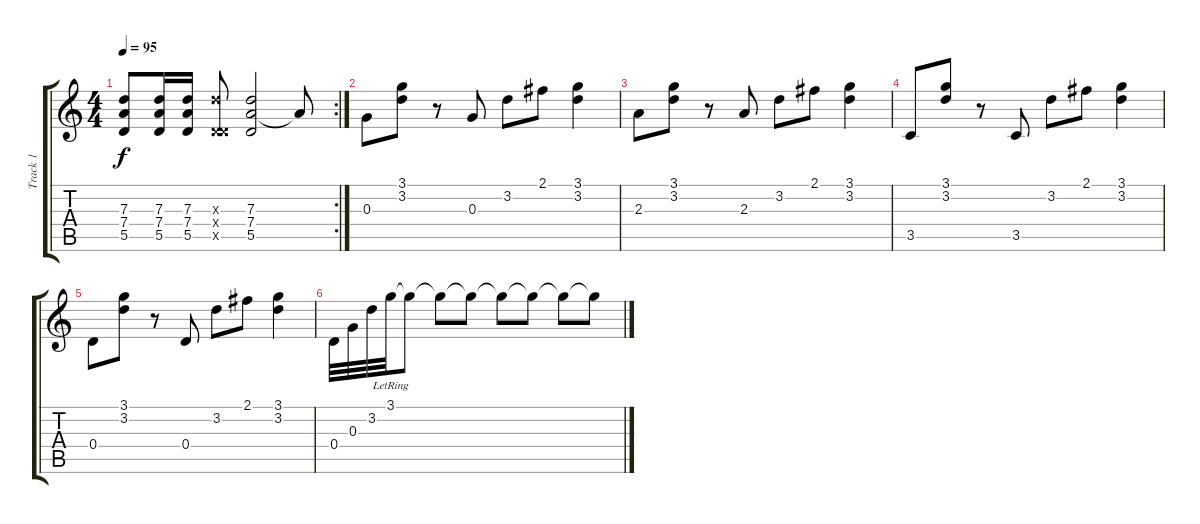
\track ("Track 1" "Track 1") {instrument acousticguitarsteel}
\staff {score tabs}
\tuning (E4 B3 G3 D3 A2 E2) {hide}
\rc 2
\ts (4 4)
\tempo 95
\clef g2
\ks c
(7.3 7.4 5.5).8{dy f} (7.3 7.4 5.5).16 (7.3 7.4 5.5).16 (7.3{x} 0.4{x} 5.5{x}).8 (7.3 7.4 5.5).2 7.4{t}.8 |
0.3.8{instrument acousticguitarnylon} (3.1 3.2).8 r.8 0.3.8 3.2.8 2.1.8 (3.1 3.2).4 |
2.3.8 (3.1 3.2).8 r.8 2.3.8 3.2.8 2.1.8 (3.1 3.2).4 |
3.5.8 (3.1 3.2).8 r.8 3.5.8 3.2.8 2.1.8 (3.1 3.2).4 |
0.4.8 (3.1 3.2).8 r.8 0.4.8 3.2.8 2.1.8 (3.1 3.2).4 |
0.4.32 0.3.32 3.2.32 3.1{lr}.32 3.1{t}.8 3.1{t}.8 3.1{t}.8 3.1{t}.8 3.1{t}.8 3.1{t}.8 3.1{t}.8
